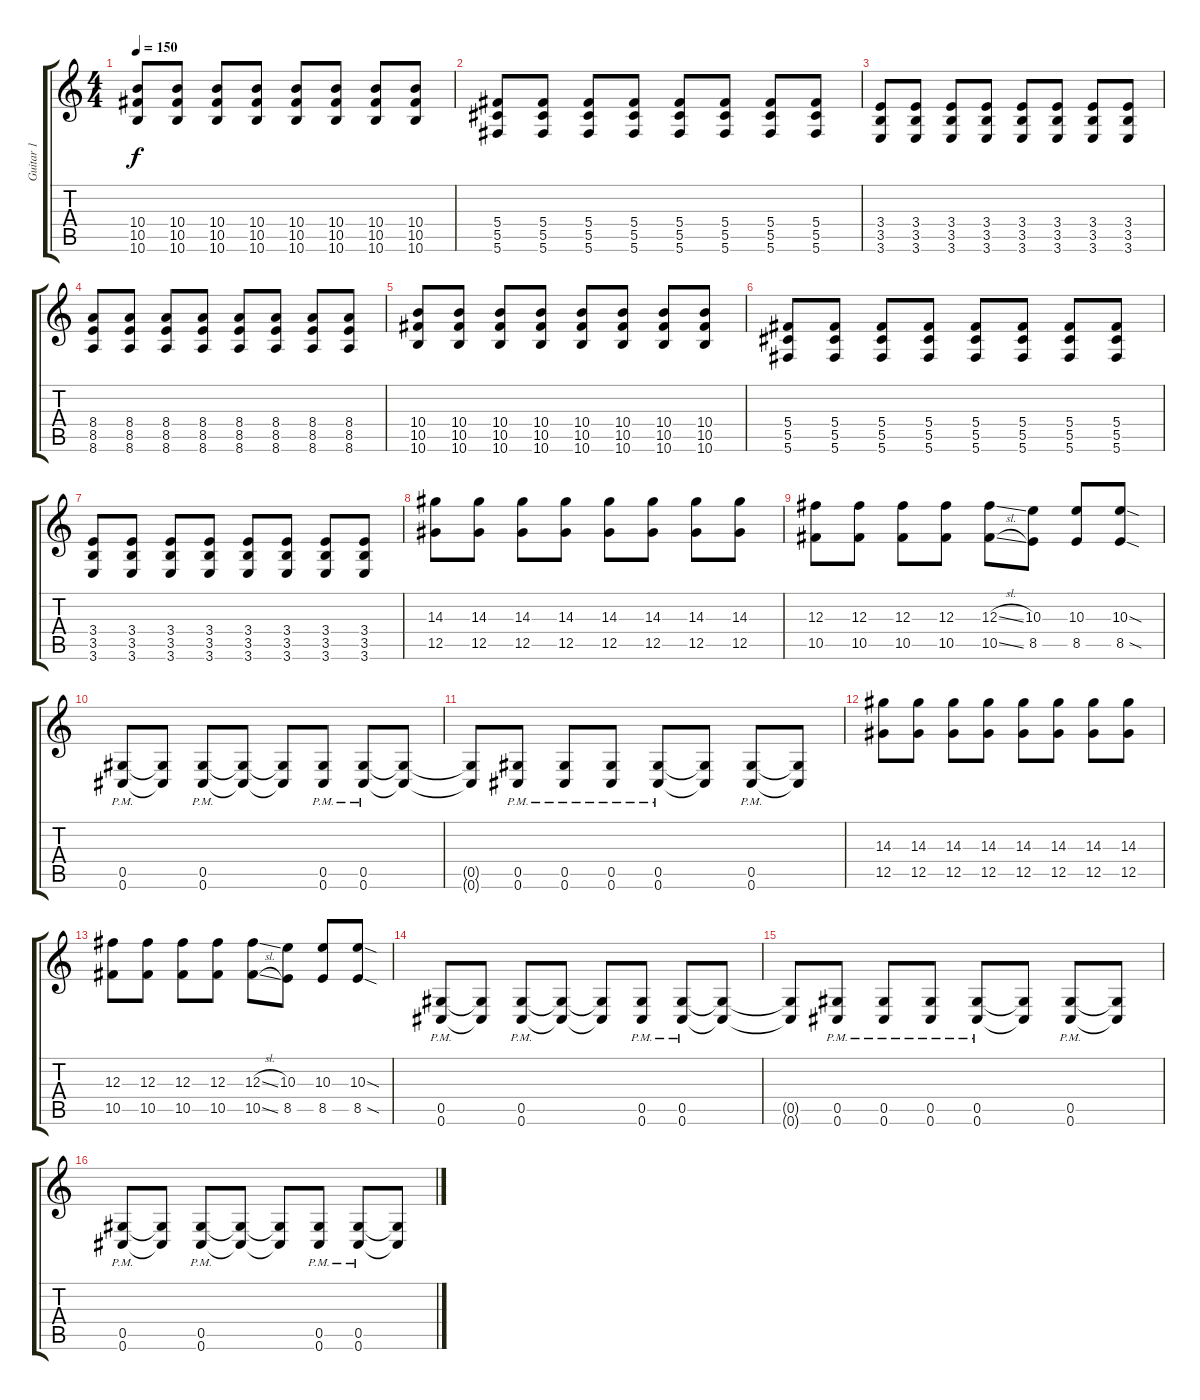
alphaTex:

\track ("Guitar 1" "Guitar 1") {instrument distortionguitar}
\staff {score tabs}
\tuning (Eb4 Bb3 Gb3 Db3 Ab2 Db2) {hide}
\ts (4 4)
\tempo 150
\clef g2
\ks c
(10.4 10.5 10.6).8{dy f} (10.4 10.5 10.6).8 (10.4 10.5 10.6).8 (10.4 10.5 10.6).8 (10.4 10.5 10.6).8 (10.4 10.5 10.6).8 (10.4 10.5 10.6).8 (10.4 10.5 10.6).8 |
(5.4 5.5 5.6).8 (5.4 5.5 5.6).8 (5.4 5.5 5.6).8 (5.4 5.5 5.6).8 (5.4 5.5 5.6).8 (5.4 5.5 5.6).8 (5.4 5.5 5.6).8 (5.4 5.5 5.6).8 |
(3.4 3.5 3.6).8 (3.4 3.5 3.6).8 (3.4 3.5 3.6).8 (3.4 3.5 3.6).8 (3.4 3.5 3.6).8 (3.4 3.5 3.6).8 (3.4 3.5 3.6).8 (3.4 3.5 3.6).8 |
(8.4 8.5 8.6).8 (8.4 8.5 8.6).8 (8.4 8.5 8.6).8 (8.4 8.5 8.6).8 (8.4 8.5 8.6).8 (8.4 8.5 8.6).8 (8.4 8.5 8.6).8 (8.4 8.5 8.6).8 |
(10.4 10.5 10.6).8 (10.4 10.5 10.6).8 (10.4 10.5 10.6).8 (10.4 10.5 10.6).8 (10.4 10.5 10.6).8 (10.4 10.5 10.6).8 (10.4 10.5 10.6).8 (10.4 10.5 10.6).8 |
(5.4 5.5 5.6).8 (5.4 5.5 5.6).8 (5.4 5.5 5.6).8 (5.4 5.5 5.6).8 (5.4 5.5 5.6).8 (5.4 5.5 5.6).8 (5.4 5.5 5.6).8 (5.4 5.5 5.6).8 |
(3.4 3.5 3.6).8 (3.4 3.5 3.6).8 (3.4 3.5 3.6).8 (3.4 3.5 3.6).8 (3.4 3.5 3.6).8 (3.4 3.5 3.6).8 (3.4 3.5 3.6).8 (3.4 3.5 3.6).8 |
(14.3 12.5).8 (14.3 12.5).8 (14.3 12.5).8 (14.3 12.5).8 (14.3 12.5).8 (14.3 12.5).8 (14.3 12.5).8 (14.3 12.5).8 |
(12.3 10.5).8 (12.3 10.5).8 (12.3 10.5).8 (12.3 10.5).8 (12.3{sl} 10.5{sl}).8 (10.3 8.5).8 (10.3 8.5).8 (10.3{sod} 8.5{sod}).8 |
(0.5{pm} 0.6{pm}).8 (0.5{t} 0.6{t}).8 (0.5{pm} 0.6{pm}).8 (0.5{t} 0.6{t}).8 (0.5{t} 0.6{t}).8 (0.5{pm} 0.6{pm}).8 (0.5{pm} 0.6{pm}).8 (0.5{t} 0.6{t}).8 |
(0.5{t} 0.6{t}).8 (0.5{pm} 0.6{pm}).8 (0.5{pm} 0.6{pm}).8 (0.5{pm} 0.6{pm}).8 (0.5{pm} 0.6{pm}).8 (0.5{t} 0.6{t}).8 (0.5{pm} 0.6{pm}).8 (0.5{t} 0.6{t}).8 |
(14.3 12.5).8 (14.3 12.5).8 (14.3 12.5).8 (14.3 12.5).8 (14.3 12.5).8 (14.3 12.5).8 (14.3 12.5).8 (14.3 12.5).8 |
(12.3 10.5).8 (12.3 10.5).8 (12.3 10.5).8 (12.3 10.5).8 (12.3{sl} 10.5{sl}).8 (10.3 8.5).8 (10.3 8.5).8 (10.3{sod} 8.5{sod}).8 |
(0.5{pm} 0.6{pm}).8 (0.5{t} 0.6{t}).8 (0.5{pm} 0.6{pm}).8 (0.5{t} 0.6{t}).8 (0.5{t} 0.6{t}).8 (0.5{pm} 0.6{pm}).8 (0.5{pm} 0.6{pm}).8 (0.5{t} 0.6{t}).8 |
(0.5{t} 0.6{t}).8 (0.5{pm} 0.6{pm}).8 (0.5{pm} 0.6{pm}).8 (0.5{pm} 0.6{pm}).8 (0.5{pm} 0.6{pm}).8 (0.5{t} 0.6{t}).8 (0.5{pm} 0.6{pm}).8 (0.5{t} 0.6{t}).8 |
(0.5{pm} 0.6{pm}).8 (0.5{t} 0.6{t}).8 (0.5{pm} 0.6{pm}).8 (0.5{t} 0.6{t}).8 (0.5{t} 0.6{t}).8 (0.5{pm} 0.6{pm}).8 (0.5{pm} 0.6{pm}).8 (0.5{t} 0.6{t}).8
